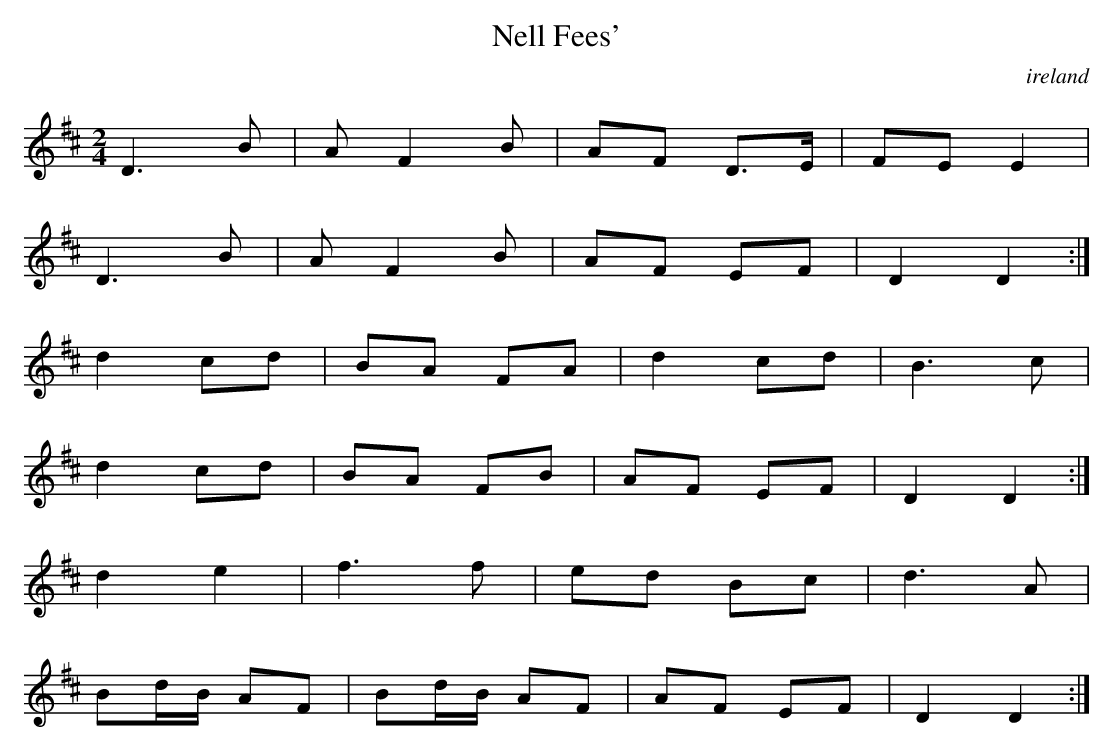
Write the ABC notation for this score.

X:1
T:Nell Fees'
O:ireland
M:2/4
L:1/8
K:D Major
D3B|AF2B|AF D3/2E/|FE E2|!
D3B|AF2B|AF EF|D2 D2:|!
d2 cd|BA FA|d2 cd|B3 c|!
d2 cd|BA FB|AF EF|D2 D2:|!
d2 e2|f3f|ed Bc|d3 A|!
Bd/B/ AF|Bd/B/ AF|AF EF|D2 D2:|!
